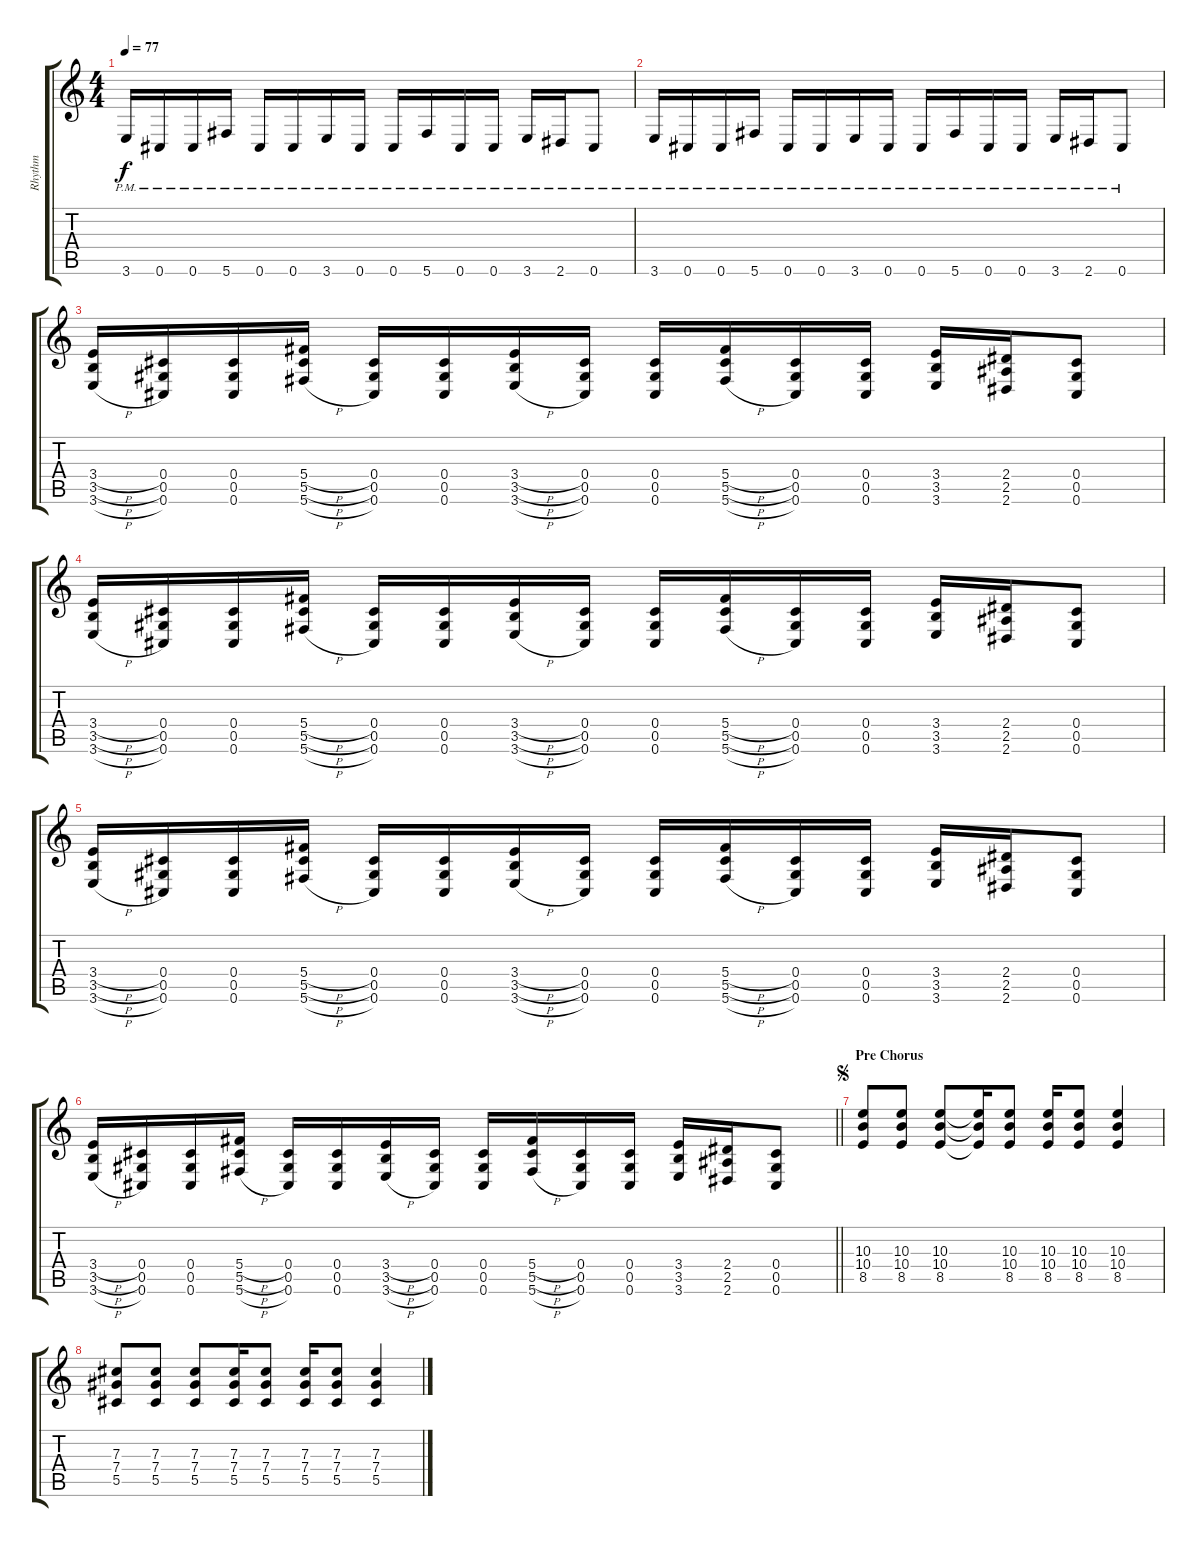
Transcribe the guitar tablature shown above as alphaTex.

\track ("Rhythm" "Rhythm") {instrument distortionguitar}
\staff {score tabs}
\tuning (Eb4 Bb3 Gb3 Db3 Ab2 Db2) {hide}
\ts (4 4)
\tempo 77
\clef g2
\ks c
3.6{pm}.16{dy f} 0.6{pm}.16 0.6{pm}.16 5.6{pm}.16 0.6{pm}.16 0.6{pm}.16 3.6{pm}.16 0.6{pm}.16 0.6{pm}.16 5.6{pm}.16 0.6{pm}.16 0.6{pm}.16 3.6{pm}.16 2.6{pm}.16 0.6{pm}.8 |
3.6{pm}.16 0.6{pm}.16 0.6{pm}.16 5.6{pm}.16 0.6{pm}.16 0.6{pm}.16 3.6{pm}.16 0.6{pm}.16 0.6{pm}.16 5.6{pm}.16 0.6{pm}.16 0.6{pm}.16 3.6{pm}.16 2.6{pm}.16 0.6{pm}.8 |
(3.4{h} 3.5{h} 3.6{h}).16{volume 11 instrument distortionguitar} (0.4 0.5 0.6).16 (0.4 0.5 0.6).16 (5.4{h} 5.5{h} 5.6{h}).16 (0.4 0.5 0.6).16 (0.4 0.5 0.6).16 (3.4{h} 3.5{h} 3.6{h}).16 (0.4 0.5 0.6).16 (0.4 0.5 0.6).16 (5.4{h} 5.5{h} 5.6{h}).16 (0.4 0.5 0.6).16 (0.4 0.5 0.6).16 (3.4 3.5 3.6).16 (2.4 2.5 2.6).16 (0.4 0.5 0.6).8 |
(3.4{h} 3.5{h} 3.6{h}).16 (0.4 0.5 0.6).16 (0.4 0.5 0.6).16 (5.4{h} 5.5{h} 5.6{h}).16 (0.4 0.5 0.6).16 (0.4 0.5 0.6).16 (3.4{h} 3.5{h} 3.6{h}).16 (0.4 0.5 0.6).16 (0.4 0.5 0.6).16 (5.4{h} 5.5{h} 5.6{h}).16 (0.4 0.5 0.6).16 (0.4 0.5 0.6).16 (3.4 3.5 3.6).16 (2.4 2.5 2.6).16 (0.4 0.5 0.6).8 |
(3.4{h} 3.5{h} 3.6{h}).16 (0.4 0.5 0.6).16 (0.4 0.5 0.6).16 (5.4{h} 5.5{h} 5.6{h}).16 (0.4 0.5 0.6).16 (0.4 0.5 0.6).16 (3.4{h} 3.5{h} 3.6{h}).16 (0.4 0.5 0.6).16 (0.4 0.5 0.6).16 (5.4{h} 5.5{h} 5.6{h}).16 (0.4 0.5 0.6).16 (0.4 0.5 0.6).16 (3.4 3.5 3.6).16 (2.4 2.5 2.6).16 (0.4 0.5 0.6).8 |
\barLineRight lightlight
(3.4{h} 3.5{h} 3.6{h}).16 (0.4 0.5 0.6).16 (0.4 0.5 0.6).16 (5.4{h} 5.5{h} 5.6{h}).16 (0.4 0.5 0.6).16 (0.4 0.5 0.6).16 (3.4{h} 3.5{h} 3.6{h}).16 (0.4 0.5 0.6).16 (0.4 0.5 0.6).16 (5.4{h} 5.5{h} 5.6{h}).16 (0.4 0.5 0.6).16 (0.4 0.5 0.6).16 (3.4 3.5 3.6).16 (2.4 2.5 2.6).16 (0.4 0.5 0.6).8 |
\section ("" "Pre Chorus")
\jump segno
(10.3 10.4 8.5).8 (10.3 10.4 8.5).8 (10.3 10.4 8.5).8 (10.3{t} 10.4{t} 8.5{t}).16 (10.3 10.4 8.5).8 (10.3 10.4 8.5).16 (10.3 10.4 8.5).8 (10.3 10.4 8.5).4 |
(7.3 7.4 5.5).8 (7.3 7.4 5.5).8 (7.3 7.4 5.5).8 (7.3 7.4 5.5).16 (7.3 7.4 5.5).8 (7.3 7.4 5.5).16 (7.3 7.4 5.5).8 (7.3 7.4 5.5).4
